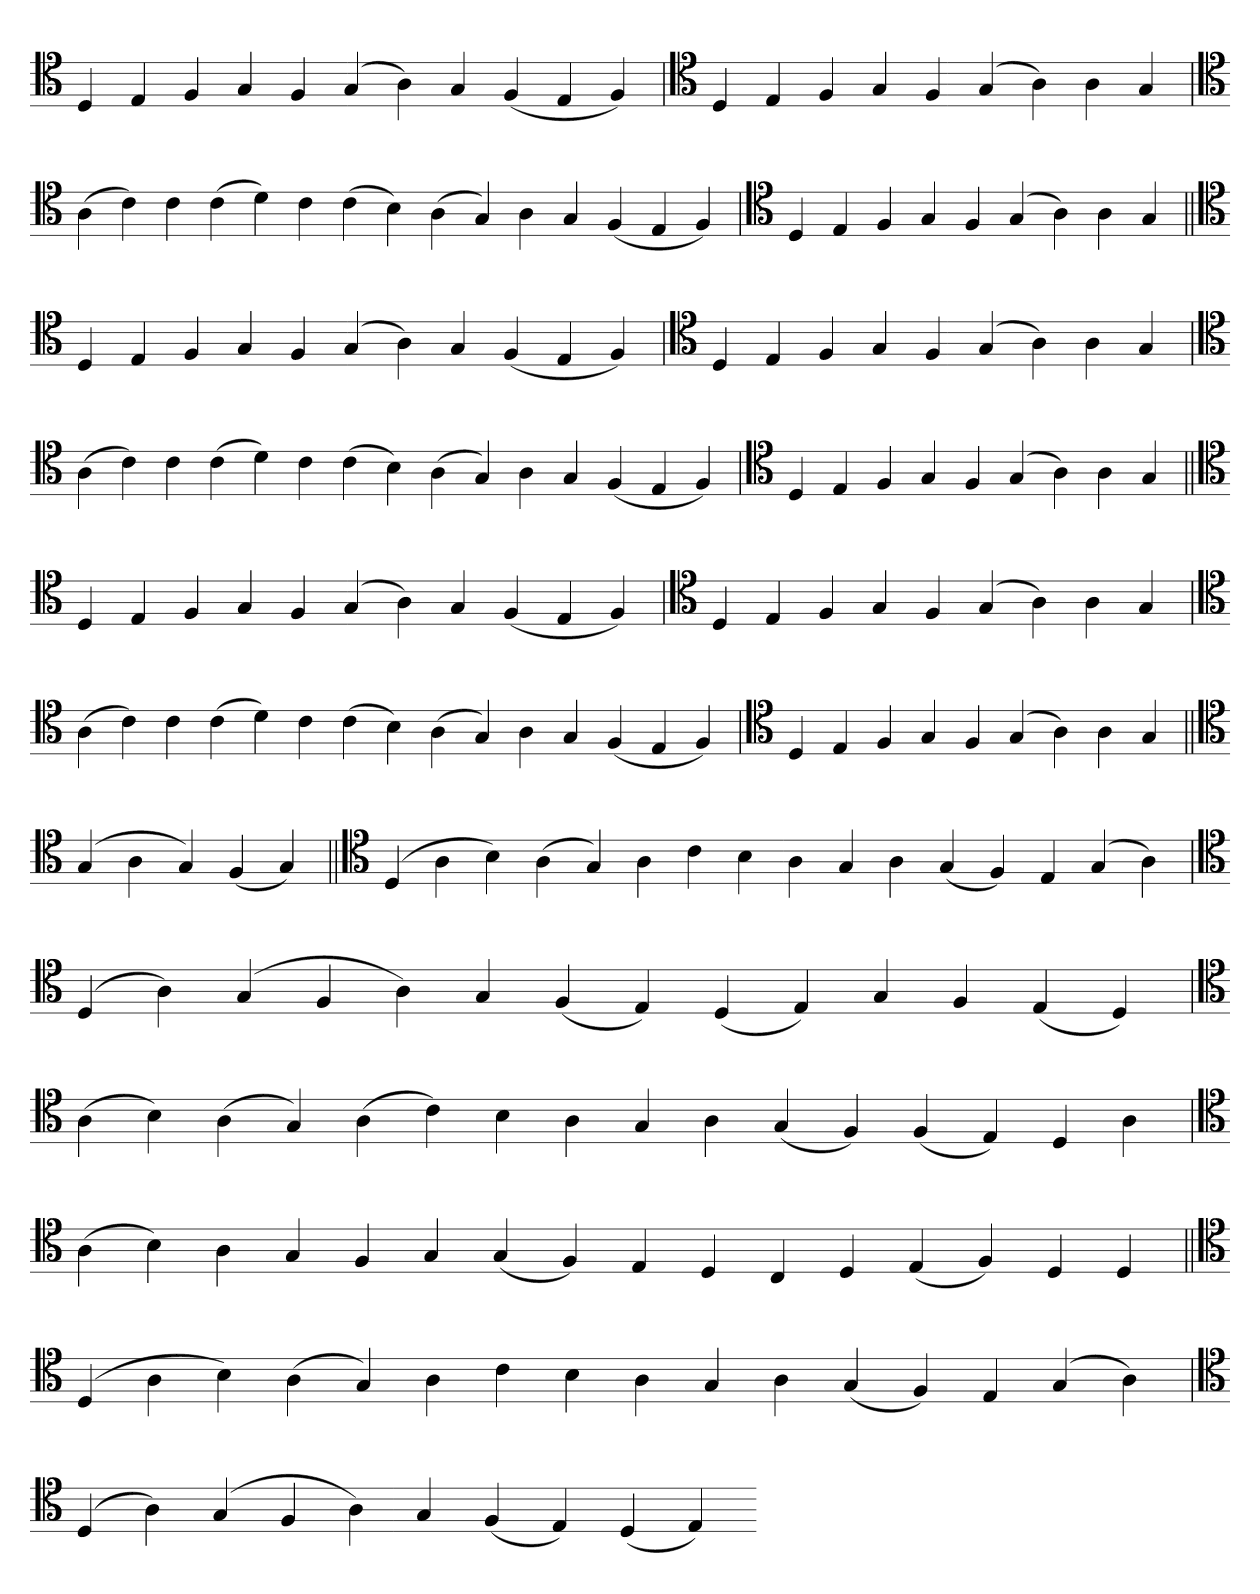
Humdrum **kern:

**kern
*part1
*staff1
*clefC4
=
4D
4E
4F
4G
4F
(4G
4A)
4G
(4F
4E
4F)
=`
*clefC4
4D
4E
4F
4G
4F
(4G
4A)
4A
4G
='
*clefC4
(4A
4c)
4c
(4c
4d)
4c
(4c
4B)
(4A
4G)
4A
4G
(4F
4E
4F)
=`
*clefC4
4D
4E
4F
4G
4F
(4G
4A)
4A
4G
=||
*clefC4
4D
4E
4F
4G
4F
(4G
4A)
4G
(4F
4E
4F)
=`
*clefC4
4D
4E
4F
4G
4F
(4G
4A)
4A
4G
='
*clefC4
(4A
4c)
4c
(4c
4d)
4c
(4c
4B)
(4A
4G)
4A
4G
(4F
4E
4F)
=`
*clefC4
4D
4E
4F
4G
4F
(4G
4A)
4A
4G
=||
*clefC4
4D
4E
4F
4G
4F
(4G
4A)
4G
(4F
4E
4F)
=`
*clefC4
4D
4E
4F
4G
4F
(4G
4A)
4A
4G
='
*clefC4
(4A
4c)
4c
(4c
4d)
4c
(4c
4B)
(4A
4G)
4A
4G
(4F
4E
4F)
=`
*clefC4
4D
4E
4F
4G
4F
(4G
4A)
4A
4G
=||
*clefC4
(4G
4A
4G)
(4F
4G)
=||
*clefC4
(4D
4A
4B)
(4A
4G)
4A
4c
4B
4A
4G
4A
(4G
4F)
4E
(4G
4A)
='
*clefC4
(4D
4A)
(4G
4F
4A)
4G
(4F
4E)
(4D
4E)
4G
4F
(4E
4D)
=
*clefC4
(4A
4B)
(4A
4G)
(4A
4c)
4B
4A
4G
4A
(4G
4F)
(4F
4E)
4D
4A
='
*clefC4
(4A
4B)
4A
4G
4F
4G
(4G
4F)
4E
4D
4C
4D
(4E
4F)
4D
4D
=||
*clefC4
(4D
4A
4B)
(4A
4G)
4A
4c
4B
4A
4G
4A
(4G
4F)
4E
(4G
4A)
='
*clefC4
(4D
4A)
(4G
4F
4A)
4G
(4F
4E)
(4D
4E)
=-
*-
